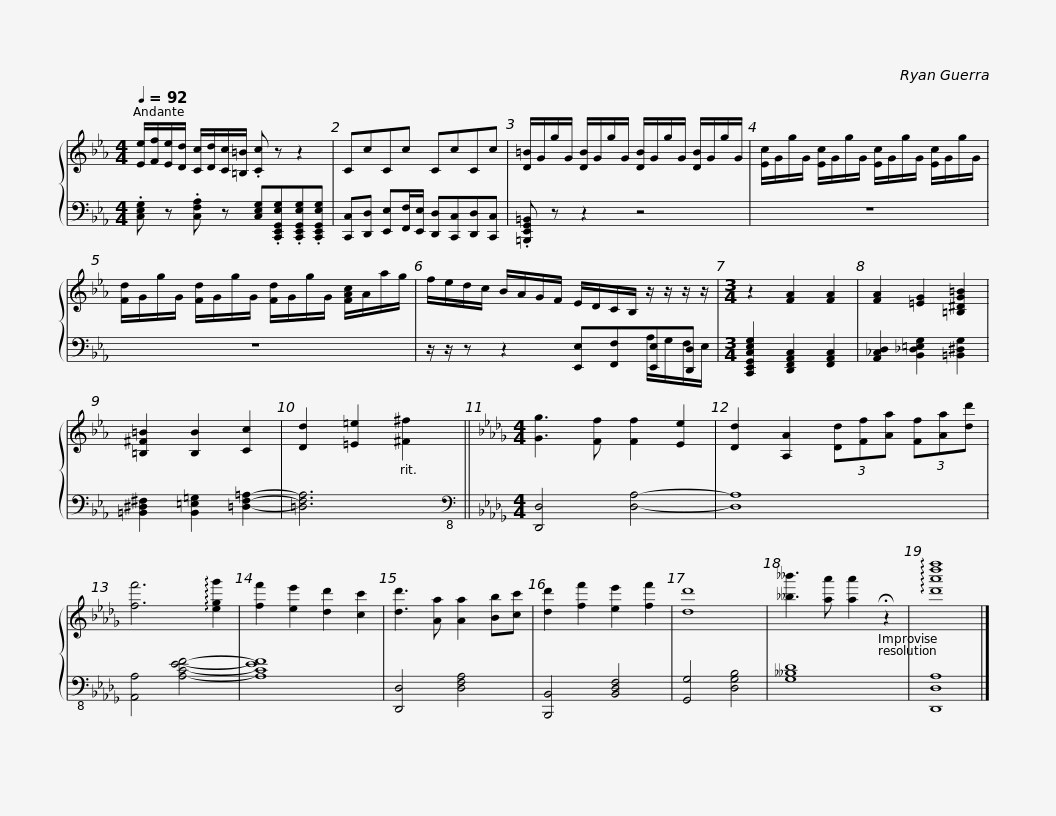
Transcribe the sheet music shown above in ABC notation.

X:1
%%score { 1 | ( 2 3 ) }
L:1/8
Q:1/4=92
M:4/4
I:linebreak $
K:Eb
V:1 treble
V:2 bass
V:3 bass
V:1
 [Ee]/[Ff]/[Ee]/[Dd]/ [Cc]/[Dd]/[Cc]/[=B,=B]/ .[Cc] z z2 | CcCc CcCc | [D=B]/G/g/G/ [DB]/G/g/G/ [DB]/G/g/G/ [DB]/G/g/G/ |$ [Ec]/G/g/G/ [Ec]/G/g/G/ [Ec]/G/g/G/ [Ec]/G/g/G/ | [Fd]/G/g/G/ [Fd]/G/g/G/ [Fd]/G/g/G/ [FAc]/A/a/g/ |$ %5
 f/e/d/c/ B/A/G/F/ E/D/C/B,/ z/ z/ z/ z/ |[M:3/4] z2 [FA]2 [FA]2 | [FA]2 [=EG]2 [=B,^DG=B]2 | [=B,^F=B]2 [B,B]2 [Cc]2 | [Dd]2 [=E=e]2 [^F^f]2 ||$ %10
[K:Db][M:4/4] [Gg]3 [Ff] [Ff]2 [Ee]2 | [Dd]2 [A,A]2 (3[Dd][Ff][Aa] (3[Ff][Aa][dd'] | [ff']6 !arpeggio![egg']2 | [ff']2 [ee']2 [dd']2 [cc']2 | [dd']3 [Aa] [Aa]2 [Bb][cc'] | %15
 [dd']2 [ff']2 [ee']2 [ff']2 | [dd']8 |$ [__b__b']3 [aa'] [aa']2 !fermata!z2 | !arpeggio![d'a'd''f'']8 |] %19
V:2
 .[C,E,G,] z .[C,F,A,] z [C,E,G,].[C,,E,,G,,E,G,].[C,,E,,G,,E,G,].[C,,E,,G,,E,G,] | [C,,C,][D,,D,] [E,,E,][F,,F,]/[E,,E,]/ [D,,D,][C,,C,][D,,D,][C,,C,] | .[=B,,,E,,G,,=B,,] z z2 z4 |$ z8 | z8 |$ %5
 z/ z/ z z2 [E,,E,][F,,F,][E,,E,][D,,D,] |[M:3/4] [C,,E,,G,,C,E,G,]2 [D,,F,,A,,C,]2 [F,,A,,C,]2 | [A,,_C,D,]2 [B,,_D,=E,G,]2 [=B,,^D,G,]2 | [=B,,^D,^F,]2 [B,,=E,=G,]2 [=D,F,=A,]2- | [=D,F,A,]6 ||$ %10
[K:Db][M:4/4][K:bass-8] [D,,D,]4 [D,A,]4- | [D,A,]8 | [A,,A,]4 [A,CEF]4- | [A,CEF]8 | [D,,D,]4 [D,F,A,]4 | %15
 [B,,,B,,]4 [B,,D,F,]4 | [G,,G,]4 [D,G,B,]4 |$ [G,__B,D]8 | [D,,D,A,]8 |] %19
V:3
 x8 | x8 | x8 |$ x8 | x8 |$ %5
 x6 A,/G,/F,/E,/ |[M:3/4] x6 | x6 | x6 | x6 ||$ %10
[K:Db][M:4/4][K:bass-8] x8 | x8 | x8 | x8 | x8 | %15
 x8 | x8 |$ x8 | x8 |] %19
